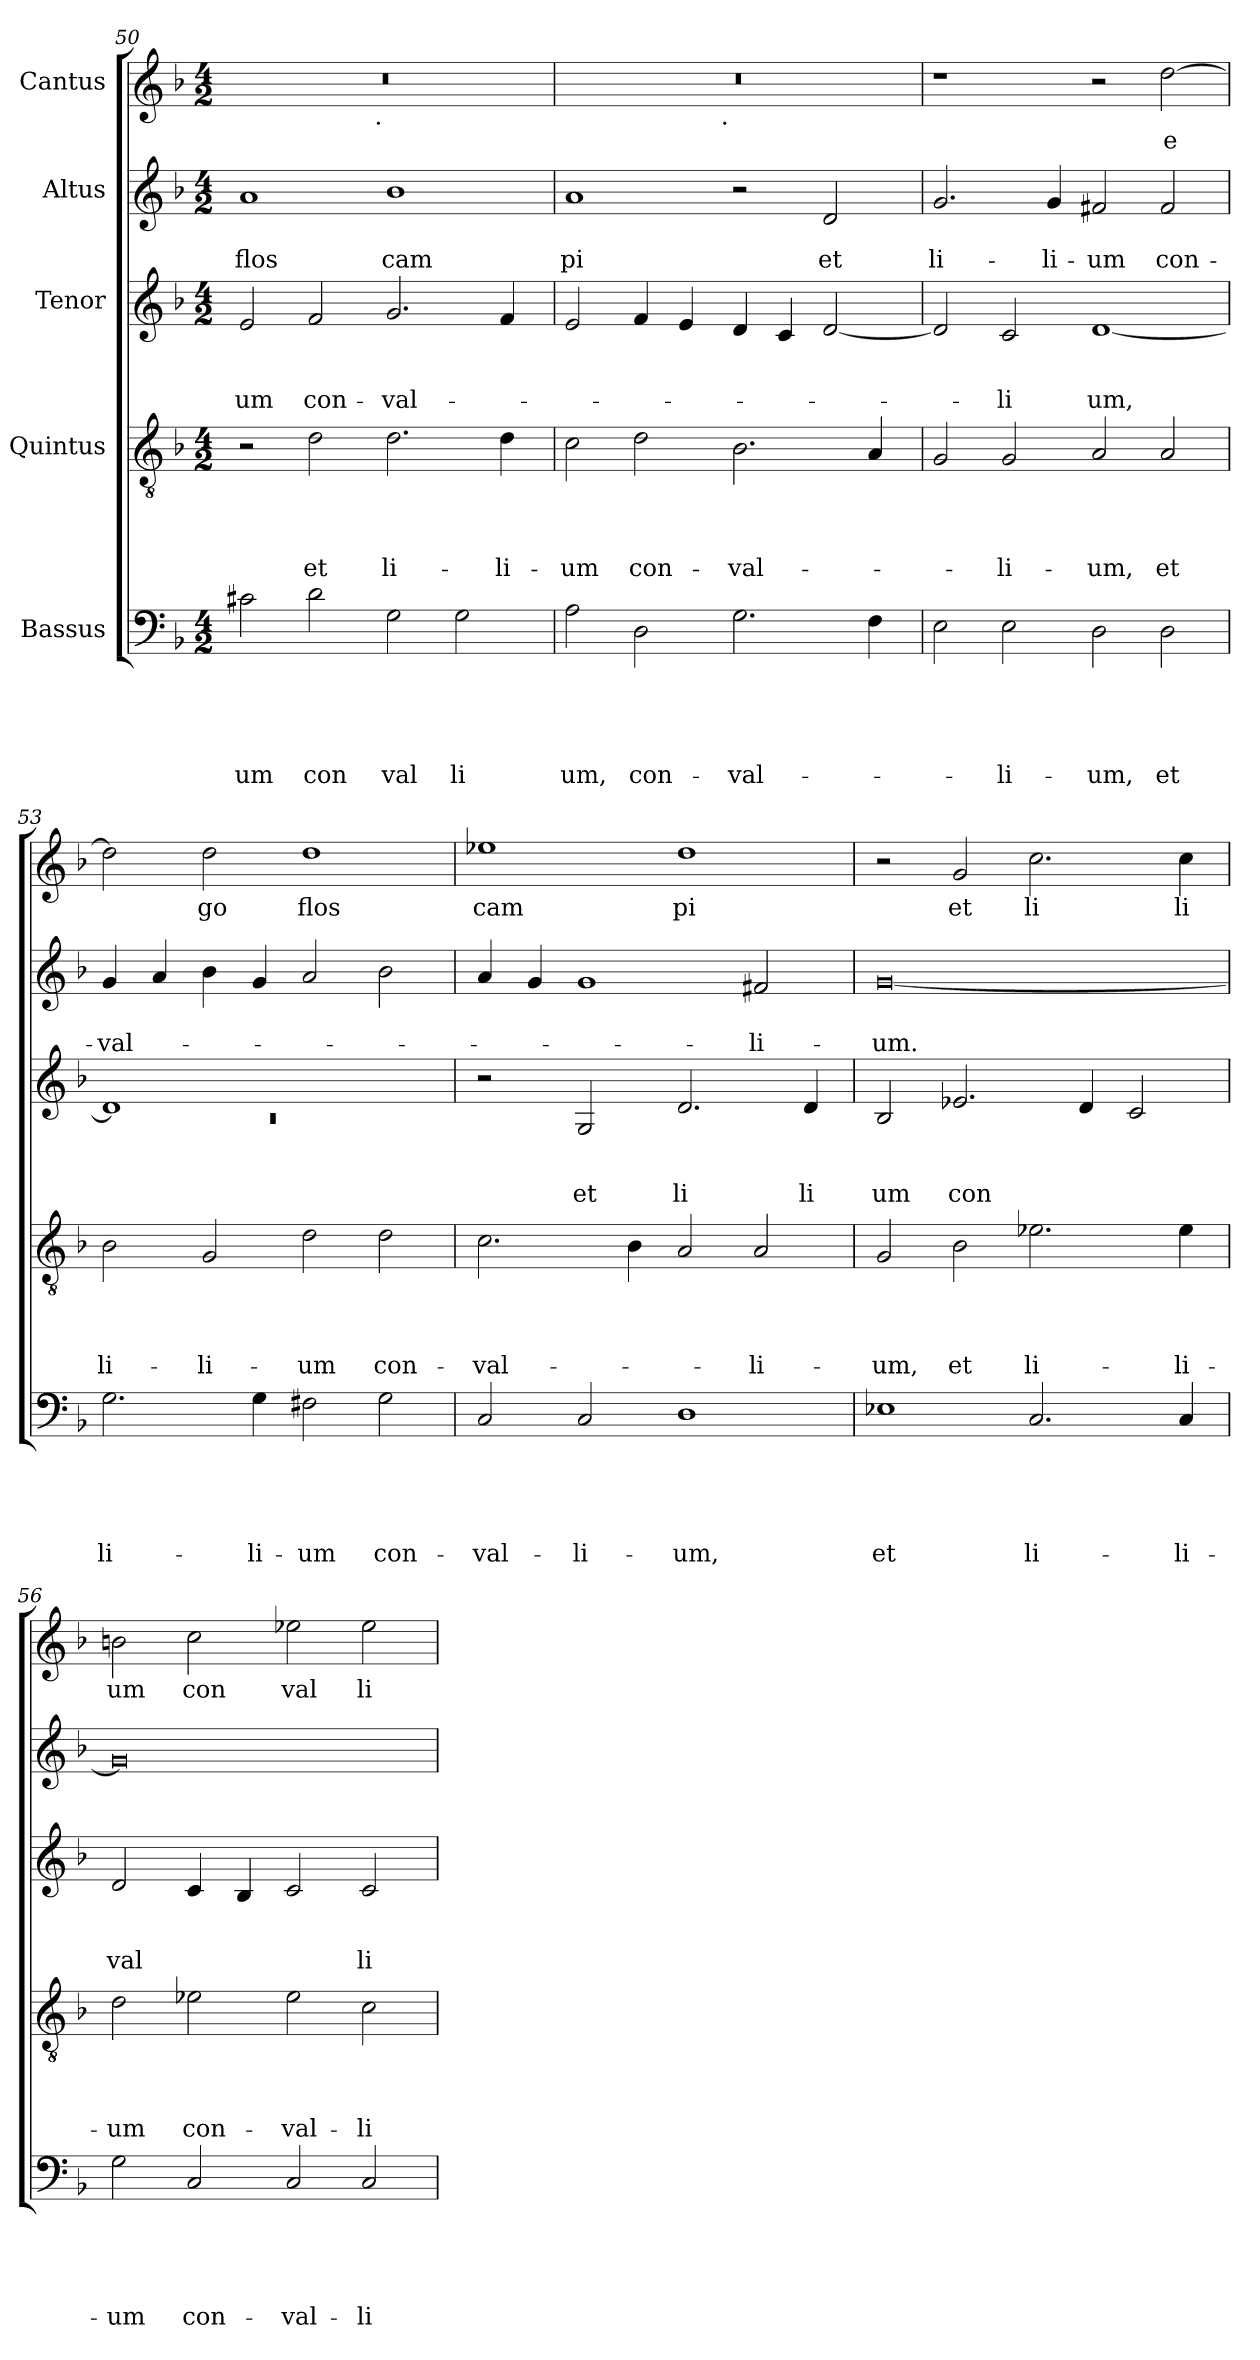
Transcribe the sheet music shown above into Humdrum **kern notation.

**kern	**text	**text	**text	**text	**text	**kern	**text	**text	**text	**text	**kern	**text	**text	**text	**kern	**text	**text	**kern	**text
*part5	*part5	*part5	*part5	*part5	*part5	*part4	*part4	*part4	*part4	*part4	*part3	*part3	*part3	*part3	*part2	*part2	*part2	*part1	*part1
*staff5	*staff5	*staff5	*staff5	*staff5	*staff5	*staff4	*staff4	*staff4	*staff4	*staff4	*staff3	*staff3	*staff3	*staff3	*staff2	*staff2	*staff2	*staff1	*staff1
*I"Bassus	*	*	*	*	*	*I"Quintus	*	*	*	*	*I"Tenor	*	*	*	*I"Altus	*	*	*I"Cantus	*
*clefF4	*	*	*	*	*	*clefGv2	*	*	*	*	*clefG2	*	*	*	*clefG2	*	*	*clefG2	*
*k[b-]	*	*	*	*	*	*k[b-]	*	*	*	*	*k[b-]	*	*	*	*k[b-]	*	*	*k[b-]	*
*F:	*	*	*	*	*	*F:	*	*	*	*	*F:	*	*	*	*F:	*	*	*F:	*
*M4/2	*	*	*	*	*	*M4/2	*	*	*	*	*M4/2	*	*	*	*M4/2	*	*	*M4/2	*
=50	=50	=50	=50	=50	=50	=50	=50	=50	=50	=50	=50	=50	=50	=50	=50	=50	=50	=50	=50
!	!	!	!	!	!LO:LY:b	!	!	!	!	!	!	!	!	!LO:LY:b	!	!	!LO:LY:b	!	!
*	*	*	*	*	*	*	*	*	*	*	*	*	*	*	*	*	*	*^	*
2c#X\	.	.	.	.	um	2r	.	.	.	.	2e/	.	.	-um	1a	.	flos	0r	2ryy	.
!	!	!	!	!	!LO:LY:b	!	!	!	!	!LO:LY:b	!	!	!	!LO:LY:b	!	!	!	!	!	!
2d\	.	.	.	.	con	2d\	.	.	.	et	2f/	.	.	con-	.	.	.	.	4...ryy	.
!	!	!	!	!	!	!	!	!	!	!	!	!	!	!	!	!	!	!	!LO:TX:b:t=.	!
.	.	.	.	.	.	.	.	.	.	.	.	.	.	.	.	.	.	.	1ryy	.
!	!	!	!	!	!LO:LY:b	!	!	!	!	!LO:LY:b	!	!	!	!LO:LY:b	!	!	!LO:LY:b	!	!	!
2G\	.	.	.	.	val	2.d\	.	.	.	li-	2.g/	.	.	-val-	1b-	.	cam	.	.	.
!	!	!	!	!	!LO:LY:b	!	!	!	!	!	!	!	!	!	!	!	!	!	!	!
2G\	.	.	.	.	li	.	.	.	.	.	.	.	.	.	.	.	.	.	.	.
!	!	!	!	!	!	!	!	!	!	!LO:LY:b	!	!	!	!	!	!	!	!	!	!
.	.	.	.	.	.	4d\	.	.	.	-li-	4f/	.	.	.	.	.	.	.	.	.
.	.	.	.	.	.	.	.	.	.	.	.	.	.	.	.	.	.	.	32ryy	.
!!LO:LB:g=z	!!
=51	=51	=51	=51	=51	=51	=51	=51	=51	=51	=51	=51	=51	=51	=51	=51	=51	=51	=51	=51	=51
!	!	!	!	!	!LO:LY:b	!	!	!	!	!LO:LY:b	!	!	!	!	!	!	!LO:LY:b	!	!	!
2A\	.	.	.	.	um,	2c\	.	.	.	-um	2e/	.	.	.	1a	.	pi	0r	2ryy	.
!	!	!	!	!	!LO:LY:b	!	!	!	!	!LO:LY:b	!	!	!	!	!	!	!	!	!	!
2D\	.	.	.	.	con-	2d\	.	.	.	con-	4f/	.	.	.	.	.	.	.	4...ryy	.
.	.	.	.	.	.	.	.	.	.	.	4e/	.	.	.	.	.	.	.	.	.
!	!	!	!	!	!	!	!	!	!	!	!	!	!	!	!	!	!	!	!LO:TX:b:t=.	!
.	.	.	.	.	.	.	.	.	.	.	.	.	.	.	.	.	.	.	1ryy	.
!	!	!	!	!	!LO:LY:b	!	!	!	!	!LO:LY:b	!	!	!	!	!	!	!	!	!	!
2.G\	.	.	.	.	-val-	2.B-\	.	.	.	-val-	4d/	.	.	.	2r	.	.	.	.	.
.	.	.	.	.	.	.	.	.	.	.	4c/	.	.	.	.	.	.	.	.	.
!	!	!	!	!	!	!	!	!	!	!	!	!	!	!	!	!	!LO:LY:b	!	!	!
.	.	.	.	.	.	.	.	.	.	.	[<2d/	.	.	.	2d/	.	et	.	.	.
4F\	.	.	.	.	.	4A/	.	.	.	.	.	.	.	.	.	.	.	.	.	.
.	.	.	.	.	.	.	.	.	.	.	.	.	.	.	.	.	.	.	32ryy	.
=52	=52	=52	=52	=52	=52	=52	=52	=52	=52	=52	=52	=52	=52	=52	=52	=52	=52	=52	=52	=52
!	!	!	!	!	!	!	!	!	!	!	!	!	!	!	!	!	!LO:LY:b	!	!	!
*	*	*	*	*	*	*	*	*	*	*	*	*	*	*	*	*	*	*v	*v	*
2E\	.	.	.	.	.	2G/	.	.	.	.	2d/]	.	.	.	2.g/	.	li-	1r	.
!	!	!	!	!	!LO:LY:b	!	!	!	!	!LO:LY:b	!	!	!	!LO:LY:b	!	!	!	!	!
2E\	.	.	.	.	-li-	2G/	.	.	.	-li-	2c/	.	.	-li	.	.	.	.	.
!	!	!	!	!	!	!	!	!	!	!	!	!	!	!	!	!	!LO:LY:b	!	!
.	.	.	.	.	.	.	.	.	.	.	.	.	.	.	4g/	.	-li-	.	.
!	!	!	!	!	!LO:LY:b	!	!	!	!	!LO:LY:b	!	!	!	!LO:LY:b	!	!	!LO:LY:b	!	!
2D\	.	.	.	.	-um,	2A/	.	.	.	-um,	[<1d	.	.	um,	2f#X/	.	-um	2r	.
!	!	!	!	!	!LO:LY:b	!	!	!	!	!LO:LY:b	!	!	!	!	!	!	!LO:LY:b	!	!LO:LY:b
2D\	.	.	.	.	et	2A/	.	.	.	et	.	.	.	.	2f#/	.	con-	[>2dd\	e
=53	=53	=53	=53	=53	=53	=53	=53	=53	=53	=53	=53	=53	=53	=53	=53	=53	=53	=53	=53
*	*	*	*	*	*	*	*	*	*	*	*^	*	*	*	*	*	*	*	*
!	!	!	!	!	!LO:LY:b	!	!	!	!	!LO:LY:b	!	!LO:N:vis=1	!	!	!	!	!	!LO:LY:b	!	!
2.G\	.	.	.	.	li-	2B-\	.	.	.	li-	1d]	0rc	.	.	.	4g/	.	-val-	2dd\]	.
.	.	.	.	.	.	.	.	.	.	.	.	.	.	.	.	4a/	.	.	.	.
!	!	!	!	!	!	!	!	!	!	!LO:LY:b	!	!	!	!	!	!	!	!	!	!LO:LY:b
.	.	.	.	.	.	2G/	.	.	.	-li-	.	.	.	.	.	4b-\	.	.	2dd\	go
!	!	!	!	!	!LO:LY:b	!	!	!	!	!	!	!	!	!	!	!	!	!	!	!
4G\	.	.	.	.	-li-	.	.	.	.	.	.	.	.	.	.	4g/	.	.	.	.
!	!	!	!	!	!LO:LY:b	!	!	!	!	!LO:LY:b	!	!	!	!	!	!	!	!	!	!LO:LY:b
2F#X\	.	.	.	.	-um	2d\	.	.	.	-um	1ryy	.	.	.	.	2a/	.	.	1dd	flos
!	!	!	!	!	!LO:LY:b	!	!	!	!	!LO:LY:b	!	!	!	!	!	!	!	!	!	!
2G\	.	.	.	.	con-	2d\	.	.	.	con-	.	.	.	.	.	2b-\	.	.	.	.
*	*	*	*	*	*	*	*	*	*	*	*v	*v	*	*	*	*	*	*	*	*
=54	=54	=54	=54	=54	=54	=54	=54	=54	=54	=54	=54	=54	=54	=54	=54	=54	=54	=54	=54
!	!	!	!	!	!LO:LY:b	!	!	!	!	!LO:LY:b	!	!	!	!	!	!	!	!	!LO:LY:b
2C/	.	.	.	.	-val-	2.c\	.	.	.	-val-	2r	.	.	.	4a/	.	.	1ee-X	cam
.	.	.	.	.	.	.	.	.	.	.	.	.	.	.	4g/	.	.	.	.
!	!	!	!	!	!LO:LY:b	!	!	!	!	!	!	!	!	!LO:LY:b	!	!	!	!	!
2C/	.	.	.	.	-li-	.	.	.	.	.	2G/	.	.	et	1g	.	.	.	.
.	.	.	.	.	.	4B-\	.	.	.	.	.	.	.	.	.	.	.	.	.
!	!	!	!	!	!LO:LY:b	!	!	!	!	!	!	!	!	!LO:LY:b	!	!	!	!	!LO:LY:b
1D	.	.	.	.	-um,	2A/	.	.	.	.	2.d/	.	.	li	.	.	.	1dd	pi
!	!	!	!	!	!	!	!	!	!	!LO:LY:b	!	!	!	!	!	!	!LO:LY:b	!	!
.	.	.	.	.	.	2A/	.	.	.	-li-	.	.	.	.	2f#X/	.	-li-	.	.
!	!	!	!	!	!	!	!	!	!	!	!	!	!	!LO:LY:b	!	!	!	!	!
.	.	.	.	.	.	.	.	.	.	.	4d/	.	.	li	.	.	.	.	.
=55	=55	=55	=55	=55	=55	=55	=55	=55	=55	=55	=55	=55	=55	=55	=55	=55	=55	=55	=55
!	!	!	!	!	!LO:LY:b	!	!	!	!	!LO:LY:b	!	!	!	!LO:LY:b	!	!	!LO:LY:b	!	!
1E-X	.	.	.	.	et	2G/	.	.	.	-um,	2B-/	.	.	um	[<0g	.	-um.	2r	.
!	!	!	!	!	!	!	!	!	!	!LO:LY:b	!	!	!	!LO:LY:b	!	!	!	!	!LO:LY:b
.	.	.	.	.	.	2B-\	.	.	.	et	2.e-/	.	.	con	.	.	.	2g/	et
!	!	!	!	!	!LO:LY:b	!	!	!	!	!LO:LY:b	!	!	!	!	!	!	!	!	!LO:LY:b
2.C/	.	.	.	.	li-	2.e-\	.	.	.	li-	.	.	.	.	.	.	.	2.cc\	li
.	.	.	.	.	.	.	.	.	.	.	4d/	.	.	.	.	.	.	.	.
.	.	.	.	.	.	.	.	.	.	.	2c/	.	.	.	.	.	.	.	.
!	!	!	!	!	!LO:LY:b	!	!	!	!	!LO:LY:b	!	!	!	!	!	!	!	!	!LO:LY:b
4C/	.	.	.	.	-li-	4e-\	.	.	.	-li-	.	.	.	.	.	.	.	4cc\	li
=56	=56	=56	=56	=56	=56	=56	=56	=56	=56	=56	=56	=56	=56	=56	=56	=56	=56	=56	=56
!	!	!	!	!	!LO:LY:b	!	!	!	!	!LO:LY:b	!	!	!	!LO:LY:b	!	!	!	!	!LO:LY:b
2G\	.	.	.	.	-um	2d\	.	.	.	-um	2d/	.	.	val	0g]	.	.	2bn\	um
!	!	!	!	!	!LO:LY:b	!	!	!	!	!LO:LY:b	!	!	!	!	!	!	!	!	!LO:LY:b
2C/	.	.	.	.	con-	2e-\	.	.	.	con-	4c/	.	.	.	.	.	.	2cc\	con
.	.	.	.	.	.	.	.	.	.	.	4B-/	.	.	.	.	.	.	.	.
!	!	!	!	!	!LO:LY:b	!	!	!	!	!LO:LY:b	!	!	!	!	!	!	!	!	!LO:LY:b
2C/	.	.	.	.	-val-	2e-\	.	.	.	-val-	2c/	.	.	.	.	.	.	2ee-\	val
!	!	!	!	!	!LO:LY:b	!	!	!	!	!LO:LY:b	!	!	!	!LO:LY:b	!	!	!	!	!LO:LY:b
2C/	.	.	.	.	-li-	2c\	.	.	.	-li-	2c/	.	.	li	.	.	.	2ee-\	li
=	=	=	=	=	=	=	=	=	=	=	=	=	=	=	=	=	=	=	=
*-	*-	*-	*-	*-	*-	*-	*-	*-	*-	*-	*-	*-	*-	*-	*-	*-	*-	*-	*-
